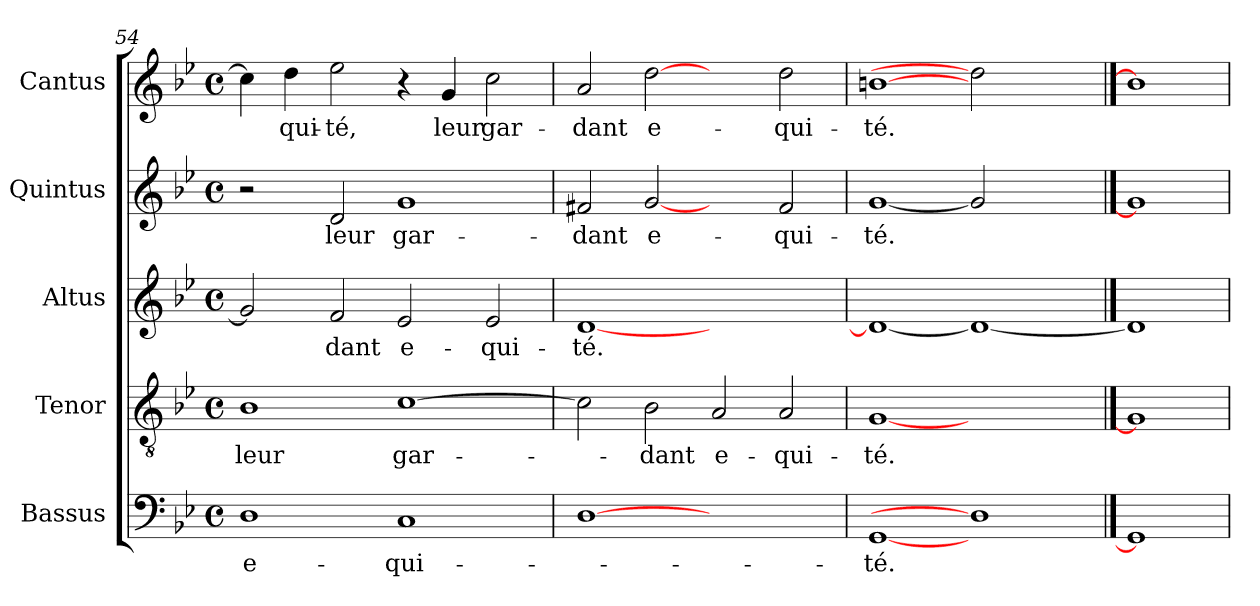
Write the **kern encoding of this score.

**kern	**text	**kern	**text	**kern	**text	**kern	**text	**kern	**text
*part5	*part5	*part4	*part4	*part3	*part3	*part2	*part2	*part1	*part1
*staff5	*staff5	*staff4	*staff4	*staff3	*staff3	*staff2	*staff2	*staff1	*staff1
*I"Bassus	*	*I"Tenor	*	*I"Altus	*	*I"Quintus	*	*I"Cantus	*
*I'B	*	*I'T	*	*I'A	*	*I'Q	*	*I'C	*
*clefF4	*	*clefGv2	*	*clefG2	*	*clefG2	*	*clefG2	*
*k[b-e-]	*	*k[b-e-]	*	*k[b-e-]	*	*k[b-e-]	*	*k[b-e-]	*
*B-:	*	*B-:	*	*B-:	*	*B-:	*	*B-:	*
*M4/4	*	*M4/4	*	*M4/4	*	*M4/4	*	*M4/4	*
*met(c)	*	*met(c)	*	*met(c)	*	*met(c)	*	*met(c)	*
=54	=54	=54	=54	=54	=54	=54	=54	=54	=54
!	!LO:LY:b	!	!LO:LY:b	!	!	!	!	!	!
1D	e-	1B-	leur	2g/]	.	2r	.	4cc\]	.
!	!	!	!	!	!	!	!	!	!LO:LY:b
.	.	.	.	.	.	.	.	4dd\	-qui-
!	!	!	!	!	!LO:LY:b	!	!LO:LY:b	!	!LO:LY:b
.	.	.	.	2f/	-dant	2d/	leur	2ee-\	-té,
!	!LO:LY:b	!	!LO:LY:b	!	!LO:LY:b	!	!LO:LY:b	!	!
1C	-qui-	[1c	gar-	2e-/	e-	1g	gar-	4r	.
!	!	!	!	!	!	!	!	!	!LO:LY:b
.	.	.	.	.	.	.	.	4g/	leur
!	!	!	!	!	!LO:LY:b	!	!	!	!LO:LY:b
.	.	.	.	2e-/	-qui-	.	.	2cc\	gar-
=55	=55	=55	=55	=55	=55	=55	=55	=55	=55
!	!	!	!	!	!LO:LY:b	!	!LO:LY:b	!	!LO:LY:b
[1D	.	2c\]	.	[1d	-té.	2f#X/	-dant	2a/	-dant
!	!	!	!LO:LY:b	!	!	!	!LO:LY:b	!	!LO:LY:b
.	.	2B-\	-dant	.	.	[2g	e-	[2dd	e-
!	!	!	!LO:LY:b	!	!	!	!	!	!
1ryy	.	2A/	e-	1ryy	.	2ryy	.	2ryy	.
!	!	!	!LO:LY:b	!	!	!	!LO:LY:b	!	!LO:LY:b
.	.	2A/	-qui-	.	.	2f#/	-qui-	2dd\	-qui-
=56	=56	=56	=56	=56	=56	=56	=56	=56	=56
!	!LO:LY:b	!	!LO:LY:b	!	!	!	!LO:LY:b	!	!LO:LY:b
[1GG	-té.	[1G	-té.	1d_	.	[1g	-té.	[1bn	-té.
1D]	.	1ryy	.	1d_	.	2g]	.	2dd]	.
.	.	.	.	.	.	2ryy	.	2ryy	.
==57	==57	==57	==57	==57	==57	==57	==57	==57	==57
1GG]	.	1G]	.	1d]	.	1g]	.	1b]	.
=	=	=	=	=	=	=	=	=	=
*-	*-	*-	*-	*-	*-	*-	*-	*-	*-
